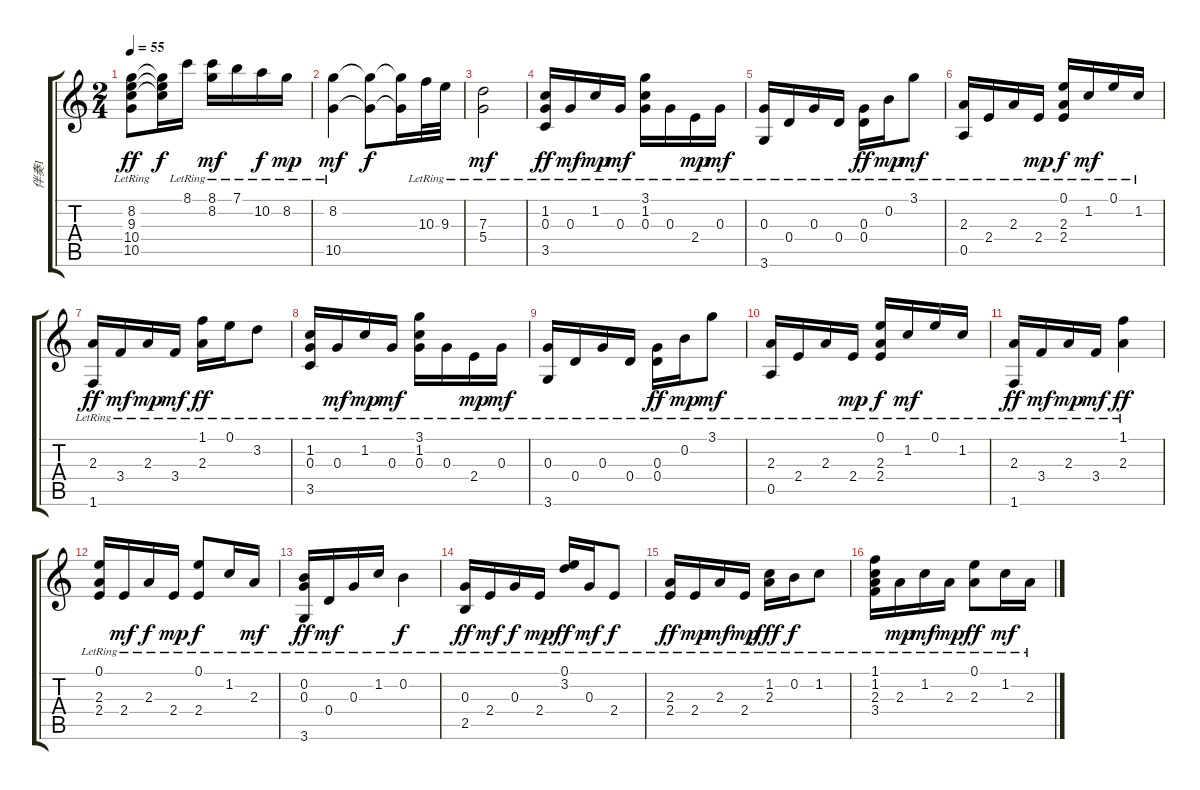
\track ("伴奏1" "伴奏1") {instrument acousticguitarnylon}
\staff {score tabs}
\tuning (E4 B3 G3 D3 A2 E2) {hide}
\ts (2 4)
\tempo 55
\clef g2
\ks c
(8.2{lr} 9.3{lr} 10.4{lr} 10.5).8{dy ff instrument acousticguitarnylon} (8.2{t} 9.3{t} 10.4{t}).16{dy f} 8.1{lr}.16 (8.1{lr} 8.2{lr}).16{dy mf} 7.1{lr}.16 10.2{lr}.16{dy f} 8.2{lr}.16{dy mp} |
(8.2{lr} 10.5).4{dy mf} (8.2{t} 10.5{t}).8{dy f} (8.2{t} 10.5{t}).16 10.3{lr}.32 9.3{lr}.32 |
(7.3{lr} 5.4{lr}).2{dy mf} |
(1.2{lr} 0.3{lr} 3.5{lr}).16{dy ff} 0.3{lr}.16{dy mf} 1.2{lr}.16{dy mp} 0.3{lr}.16{dy mf} (3.1{lr} 1.2{lr} 0.3{lr}).16 0.3{lr}.16 2.4{lr}.16{dy mp} 0.3{lr}.16{dy mf} |
(0.3{lr} 3.6{lr}).16 0.4{lr}.16 0.3{lr}.16 0.4{lr}.16 (0.3{lr} 0.4{lr}).16{dy ff} 0.2{lr}.16{dy mp} 3.1{lr}.8{dy mf} |
(2.3{lr} 0.5{lr}).16 2.4{lr}.16 2.3{lr}.16 2.4{lr}.16{dy mp} (0.1{lr} 2.3{lr} 2.4{lr}).16{dy f} 1.2{lr}.16{dy mf} 0.1{lr}.16 1.2{lr}.16 |
(2.3{lr} 1.6{lr}).16{dy ff} 3.4{lr}.16{dy mf} 2.3{lr}.16{dy mp} 3.4{lr}.16{dy mf} (1.1{lr} 2.3{lr}).16{dy ff} 0.1{lr}.16 3.2{lr}.8 |
(1.2{lr} 0.3{lr} 3.5{lr}).16 0.3{lr}.16{dy mf} 1.2{lr}.16{dy mp} 0.3{lr}.16{dy mf} (3.1{lr} 1.2{lr} 0.3{lr}).16 0.3{lr}.16 2.4{lr}.16{dy mp} 0.3{lr}.16{dy mf} |
(0.3{lr} 3.6{lr}).16 0.4{lr}.16 0.3{lr}.16 0.4{lr}.16 (0.3{lr} 0.4{lr}).16{dy ff} 0.2{lr}.16{dy mp} 3.1{lr}.8{dy mf} |
(2.3{lr} 0.5{lr}).16 2.4{lr}.16 2.3{lr}.16 2.4{lr}.16{dy mp} (0.1{lr} 2.3{lr} 2.4{lr}).16{dy f} 1.2{lr}.16{dy mf} 0.1{lr}.16 1.2{lr}.16 |
(2.3{lr} 1.6{lr}).16{dy ff} 3.4{lr}.16{dy mf} 2.3{lr}.16{dy mp} 3.4{lr}.16{dy mf} (1.1{lr} 2.3{lr}).4{dy ff} |
(0.1{lr} 2.3{lr} 2.4{lr}).16 2.4{lr}.16{dy mf} 2.3{lr}.16{dy f} 2.4{lr}.16{dy mp} (0.1{lr} 2.4{lr}).8{dy f} 1.2{lr}.16 2.3{lr}.16{dy mf} |
(0.2{lr} 0.3{lr} 3.6{lr}).16{dy ff} 0.4{lr}.16{dy mf} 0.3{lr}.16 1.2{lr}.16 0.2{lr}.4{dy f} |
(0.3{lr} 2.5{lr}).16{dy ff} 2.4{lr}.16{dy mf} 0.3{lr}.16{dy f} 2.4{lr}.16{dy mp} (0.1{lr} 3.2{lr}).16{dy ff} 0.3{lr}.16{dy mf} 2.4{lr}.8{dy f} |
(2.3{lr} 2.4{lr}).16{dy ff} 2.4{lr}.16{dy mp} 2.3{lr}.16{dy mf} 2.4{lr}.16{dy mp} (1.2{lr} 2.3{lr}).16{dy fff} 0.2{lr}.16{dy f} 1.2{lr}.8 |
(1.1{lr} 1.2{lr} 2.3{lr} 3.4{lr}).16 2.3{lr}.16{dy mp} 1.2{lr}.16{dy mf} 2.3{lr}.16{dy mp} (0.1{lr} 2.3{lr}).8{dy ff} 1.2{lr}.16{dy mf} 2.3{lr}.16
